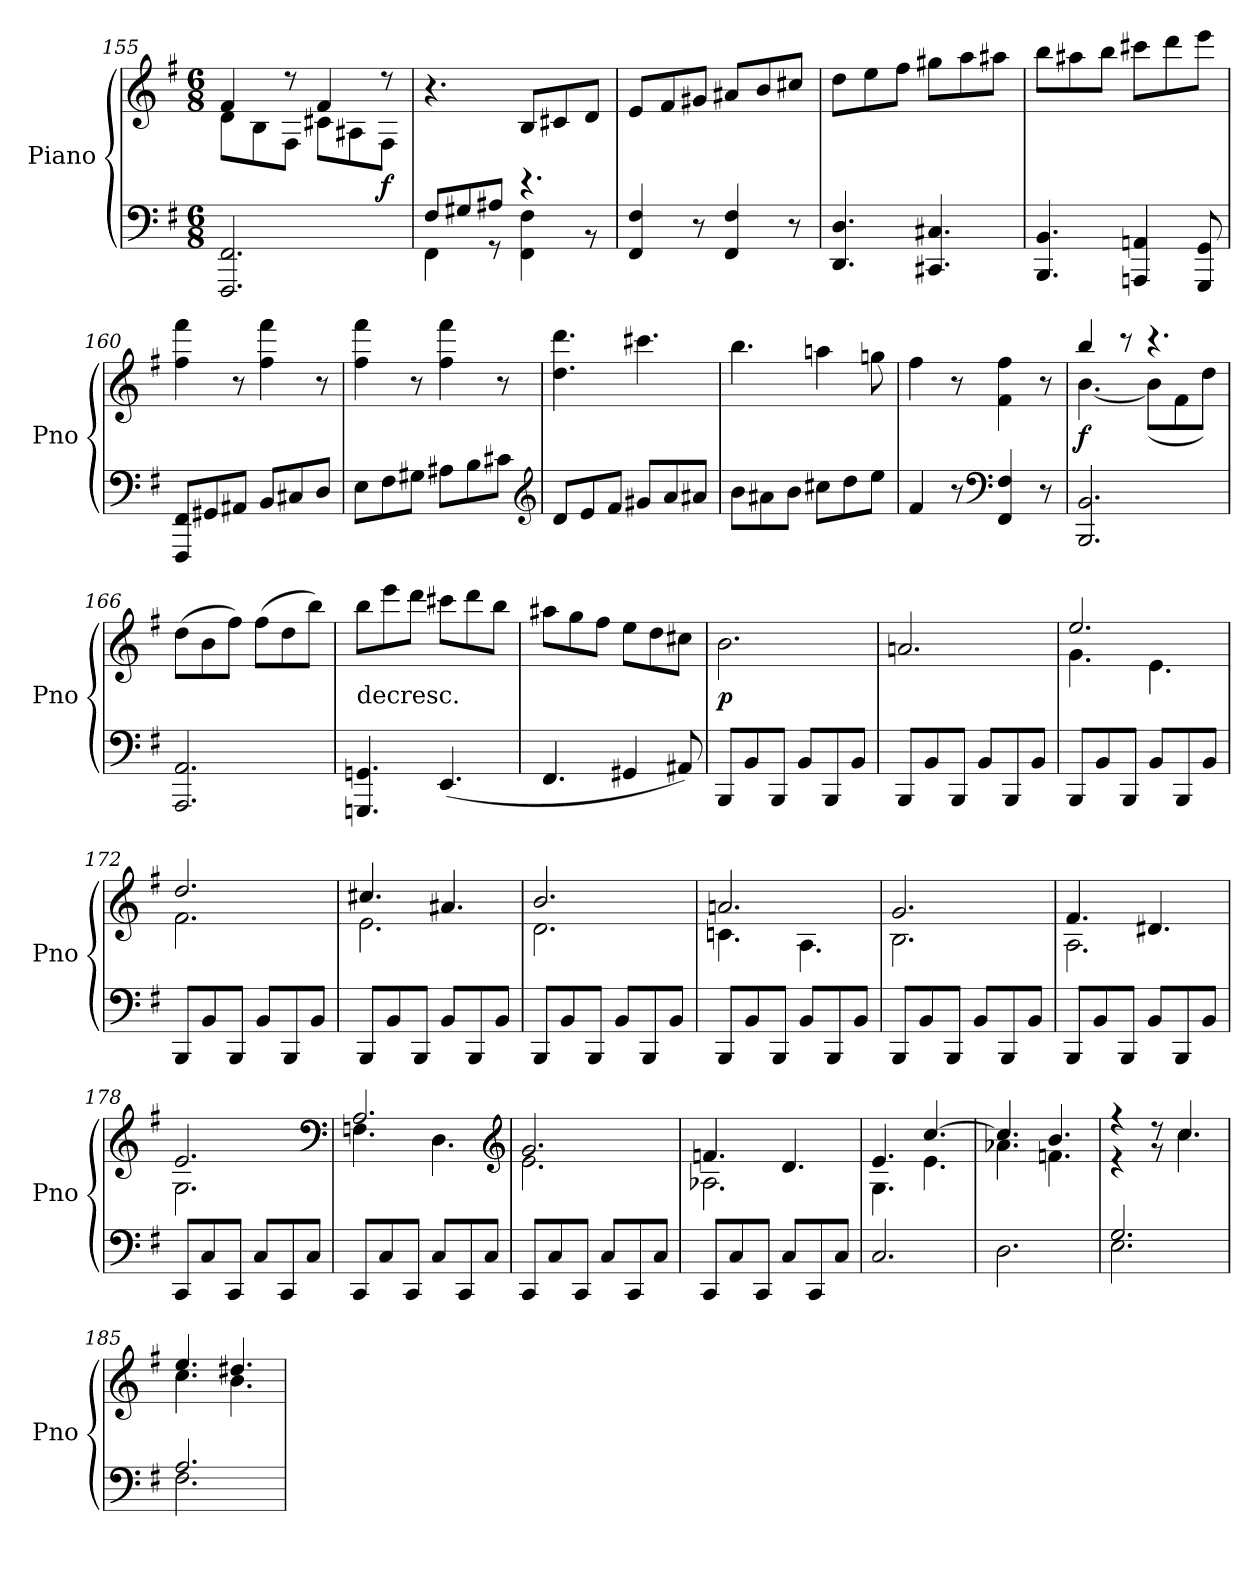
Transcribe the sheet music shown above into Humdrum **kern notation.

**kern	**kern	**dynam
*part1	*part1	*part1
*staff2	*staff1	*staff1/2
*I"Piano	*	*
*I'Pno	*	*
*clefF4	*clefG2	*
*k[f#]	*k[f#]	*
*M6/8	*M6/8	*
=155	=155	=155
*	*^	*
2.FFF#/ 2.FF#/	4f#/	8d\L	.
.	.	8B\	.
.	8r	8F#\J	.
.	4f#/	8c#X\L	.
.	.	8A#X\	.
.	8r	8F#\J	f
*	*v	*v	*
=156	=156	=156
*^	*	*
8F#/L	4FF#\	4.r	.
8G#X/	.	.	.
8A#X/J	8r	.	.
4.r	4FF#\ 4F#\	8B/L	.
.	.	8c#X/	.
.	8r	8d/J	.
*v	*v	*	*
=157	=157	=157
4FF#/ 4F#/	8e/L	.
.	8f#/	.
8r	8g#X/J	.
4FF#/ 4F#/	8a#X/L	.
.	8b/	.
8r	8cc#X/J	.
=158	=158	=158
4.DD/ 4.D/	8dd\L	.
.	8ee\	.
.	8ff#\J	.
4.CC#X/ 4.C#X/	8gg#X\L	.
.	8aa\	.
.	8aa#X\J	.
=159	=159	=159
4.BBB/ 4.BB/	8bb\L	.
.	8aa#X\	.
.	8bb\J	.
4AAAn/ 4AAn/	8ccc#X\L	.
.	8ddd\	.
8GGG/ 8GG/	8eee\J	.
=160	=160	=160
8FFF#/ 8FF#/L	4ff#\ 4fff#\	.
8GG#X/	.	.
8AA#X/J	8r	.
8BB/L	4ff#\ 4fff#\	.
8C#X/	.	.
8D/J	8r	.
=161	=161	=161
8E\L	4ff#\ 4fff#\	.
8F#\	.	.
8G#X\J	8r	.
8A#X\L	4ff#\ 4fff#\	.
8B\	.	.
8c#X\J	8r	.
*clefG2	*	*
=162	=162	=162
8d/L	4.dd\ 4.ddd\	.
8e/	.	.
8f#/J	.	.
8g#X/L	4.ccc#X\	.
8a/	.	.
8a#X/J	.	.
=163	=163	=163
8b\L	4.bb\	.
8a#X\	.	.
8b\J	.	.
8cc#X\L	4aan\	.
8dd\	.	.
8ee\J	8ggn\	.
=164	=164	=164
4f#/	4ff#\	.
8r	8r	.
*clefF4	*	*
4FF#/ 4F#/	4f#\ 4ff#\	.
8r	8r	.
=165	=165	=165
*	*^	*
2.BBB/ 2.BB/	4bb/	[4.b\	f
.	8r	.	.
.	4.r	(8b\L]	.
.	.	8f#\	.
.	.	8dd\J)	.
*	*v	*v	*
=166	=166	=166
2.AAA/ 2.AA/	(8dd\L	.
.	8b\	.
.	8ff#\J)	.
.	(8ff#\L	.
.	8dd\	.
.	8bb\J)	.
=167	=167	=167
!	!LO:TX:c:t=decresc.	!
4.GGGn/ 4.GGn/	8bb\L	.
.	8eee\	.
.	8ddd\J	.
(4.EE/	8ccc#X\L	.
.	8ddd\	.
.	8bb\J	.
=168	=168	=168
4.FF#/	8aa#X\L	.
.	8gg\	.
.	8ff#\J	.
4GG#X/	8ee\L	.
.	8dd\	.
8AA#X/)	8cc#X\J	.
=169	=169	=169
8BBB/L	2.b\	p
8BB/	.	.
8BBB/J	.	.
8BB/L	.	.
8BBB/	.	.
8BB/J	.	.
=170	=170	=170
8BBB/L	2.an/	.
8BB/	.	.
8BBB/J	.	.
8BB/L	.	.
8BBB/	.	.
8BB/J	.	.
=171	=171	=171
*	*^	*
8BBB/L	2.ee/	4.g\	.
8BB/	.	.	.
8BBB/J	.	.	.
8BB/L	.	4.e\	.
8BBB/	.	.	.
8BB/J	.	.	.
=172	=172	=172	=172
8BBB/L	2.dd/	2.f#\	.
8BB/	.	.	.
8BBB/J	.	.	.
8BB/L	.	.	.
8BBB/	.	.	.
8BB/J	.	.	.
=173	=173	=173	=173
8BBB/L	4.cc#X/	2.e\	.
8BB/	.	.	.
8BBB/J	.	.	.
8BB/L	4.a#X/	.	.
8BBB/	.	.	.
8BB/J	.	.	.
=174	=174	=174	=174
8BBB/L	2.b/	2.d\	.
8BB/	.	.	.
8BBB/J	.	.	.
8BB/L	.	.	.
8BBB/	.	.	.
8BB/J	.	.	.
=175	=175	=175	=175
8BBB/L	2.an/	4.cn\	.
8BB/	.	.	.
8BBB/J	.	.	.
8BB/L	.	4.A\	.
8BBB/	.	.	.
8BB/J	.	.	.
=176	=176	=176	=176
8BBB/L	2.g/	2.B\	.
8BB/	.	.	.
8BBB/J	.	.	.
8BB/L	.	.	.
8BBB/	.	.	.
8BB/J	.	.	.
=177	=177	=177	=177
8BBB/L	4.f#/	2.A\	.
8BB/	.	.	.
8BBB/J	.	.	.
8BB/L	4.d#X/	.	.
8BBB/	.	.	.
8BB/J	.	.	.
=178	=178	=178	=178
8CC/L	2.e/	2.G\	.
8C/	.	.	.
8CC/J	.	.	.
8C/L	.	.	.
8CC/	.	.	.
8C/J	.	.	.
*	*clefF4	*	*
=179	=179	=179	=179
8CC/L	2.A/	4.Fn\	.
8C/	.	.	.
8CC/J	.	.	.
8C/L	.	4.D\	.
8CC/	.	.	.
8C/J	.	.	.
*	*clefG2	*	*
=180	=180	=180	=180
8CC/L	2.g/	2.e\	.
8C/	.	.	.
8CC/J	.	.	.
8C/L	.	.	.
8CC/	.	.	.
8C/J	.	.	.
=181	=181	=181	=181
8CC/L	4.fn/	2.A-X\	.
8C/	.	.	.
8CC/J	.	.	.
8C/L	4.d/	.	.
8CC/	.	.	.
8C/J	.	.	.
=182	=182	=182	=182
2.C/	4.e/	4.G\	.
.	[4.cc/	4.e\	.
=183	=183	=183	=183
2.D\	4.cc/]	4.a-X\	.
.	4.b/	4.fn\	.
=184	=184	=184	=184
*^	*	*	*
2.G/	2.E\	4r	4r	.
.	.	8r	8r	.
.	.	4.cc/	4.cc\	.
=185	=185	=185	=185	=185
2.A/	2.F#\	4.ee/	4.cc\	.
.	.	4.dd#X/	4.b\	.
*v	*v	*	*	*
*	*v	*v	*
=	=	=
*-	*-	*-
